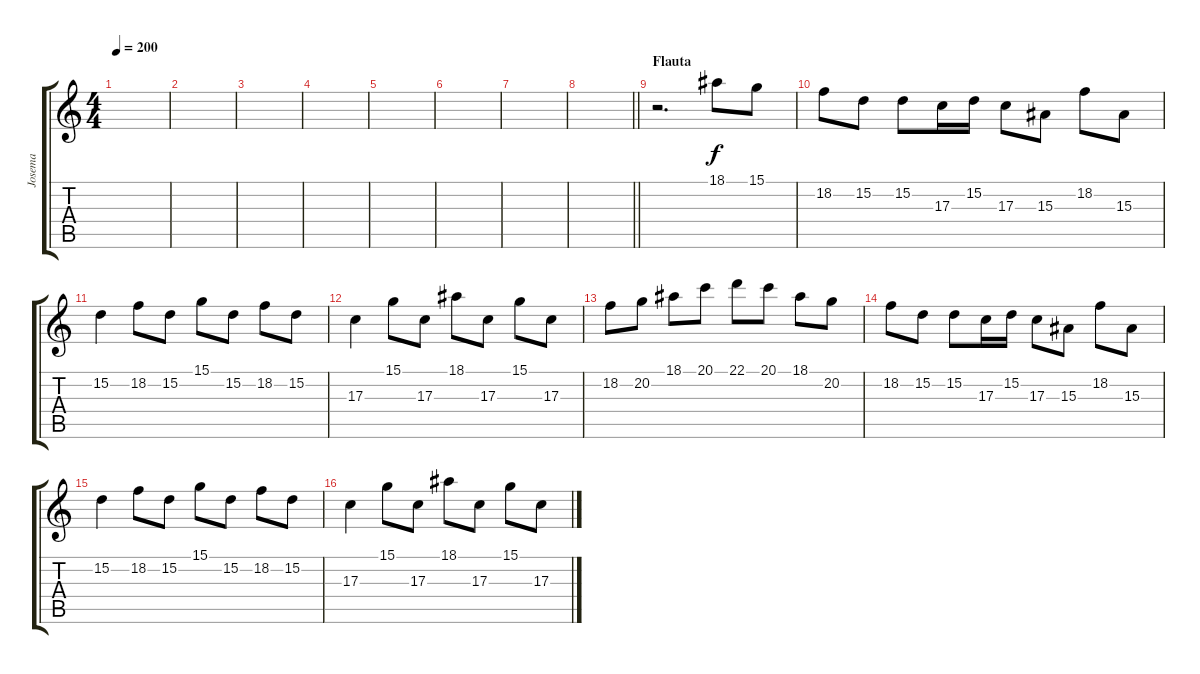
\track ("Josema" "Josema") {instrument flute}
\staff {score tabs}
\tuning (E4 B3 G3 D3 A2 E2) {hide}
\ts (4 4)
\tempo 200
\clef g2
\ks c
|
|
|
|
|
|
|
\barLineRight lightlight
|
\section ("" "Flauta")
r.2{d} 18.1.8 15.1.8 |
18.2.8 15.2.8 15.2.8 17.3.16 15.2.16 17.3.8 15.3.8 18.2.8 15.3.8 |
15.2.4 18.2.8 15.2.8 15.1.8 15.2.8 18.2.8 15.2.8 |
17.3.4 15.1.8 17.3.8 18.1.8 17.3.8 15.1.8 17.3.8 |
18.2.8 20.2.8 18.1.8 20.1.8 22.1.8 20.1.8 18.1.8 20.2.8 |
18.2.8 15.2.8 15.2.8 17.3.16 15.2.16 17.3.8 15.3.8 18.2.8 15.3.8 |
15.2.4 18.2.8 15.2.8 15.1.8 15.2.8 18.2.8 15.2.8 |
17.3.4 15.1.8 17.3.8 18.1.8 17.3.8 15.1.8 17.3.8
